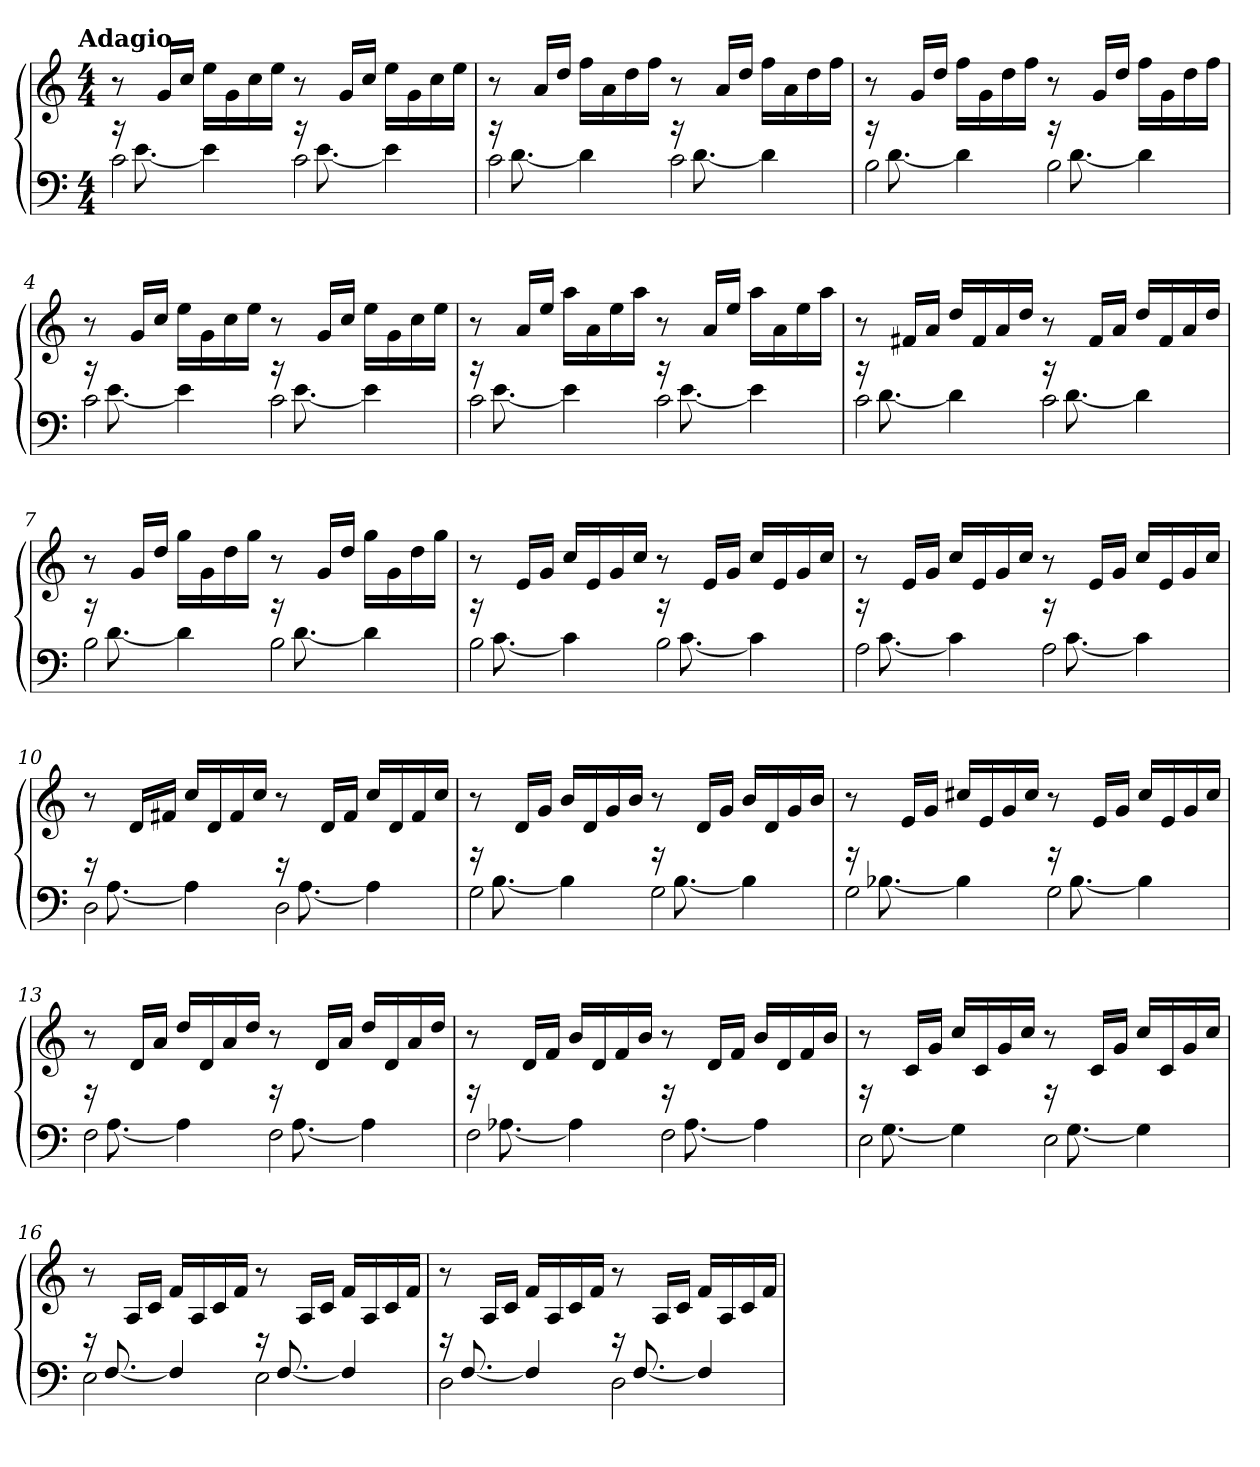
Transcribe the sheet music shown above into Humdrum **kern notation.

**kern	**kern
*part1	*part1
*staff2	*staff1
*clefF4	*clefG2
*k[]	*k[]
*C:	*C:
!!LO:TX:omd:t=Adagio
*M4/4	*M4/4
*MM72	*MM72
=1	=1
*^	*
2c\	16rb	8r
.	[8.e\	.
.	.	16g/LL
.	.	16cc/JJ
.	4e\]	16ee\LL
.	.	16g\
.	.	16cc\
.	.	16ee\JJ
2c\	16rb	8r
.	[8.e\	.
.	.	16g/LL
.	.	16cc/JJ
.	4e\]	16ee\LL
.	.	16g\
.	.	16cc\
.	.	16ee\JJ
=2	=2	=2
2c\	16rb	8r
.	[8.d\	.
.	.	16a/LL
.	.	16dd/JJ
.	4d\]	16ff\LL
.	.	16a\
.	.	16dd\
.	.	16ff\JJ
2c\	16rb	8r
.	[8.d\	.
.	.	16a/LL
.	.	16dd/JJ
.	4d\]	16ff\LL
.	.	16a\
.	.	16dd\
.	.	16ff\JJ
=3	=3	=3
2B\	16rb	8r
.	[8.d\	.
.	.	16g/LL
.	.	16dd/JJ
.	4d\]	16ff\LL
.	.	16g\
.	.	16dd\
.	.	16ff\JJ
2B\	16rb	8r
.	[8.d\	.
.	.	16g/LL
.	.	16dd/JJ
.	4d\]	16ff\LL
.	.	16g\
.	.	16dd\
.	.	16ff\JJ
!!LO:LB:g=z
=4	=4	=4
2c\	16rb	8r
.	[8.e\	.
.	.	16g/LL
.	.	16cc/JJ
.	4e\]	16ee\LL
.	.	16g\
.	.	16cc\
.	.	16ee\JJ
2c\	16rb	8r
.	[8.e\	.
.	.	16g/LL
.	.	16cc/JJ
.	4e\]	16ee\LL
.	.	16g\
.	.	16cc\
.	.	16ee\JJ
=5	=5	=5
2c\	16rb	8r
.	[8.e\	.
.	.	16a/LL
.	.	16ee/JJ
.	4e\]	16aa\LL
.	.	16a\
.	.	16ee\
.	.	16aa\JJ
2c\	16rb	8r
.	[8.e\	.
.	.	16a/LL
.	.	16ee/JJ
.	4e\]	16aa\LL
.	.	16a\
.	.	16ee\
.	.	16aa\JJ
=6	=6	=6
2c\	16rb	8r
.	[8.d\	.
.	.	16f#X/LL
.	.	16a/JJ
.	4d\]	16dd/LL
.	.	16f#/
.	.	16a/
.	.	16dd/JJ
2c\	16rb	8r
.	[8.d\	.
.	.	16f#/LL
.	.	16a/JJ
.	4d\]	16dd/LL
.	.	16f#/
.	.	16a/
.	.	16dd/JJ
!!LO:LB:g=z
=7	=7	=7
2B\	16rb	8r
.	[8.d\	.
.	.	16g/LL
.	.	16dd/JJ
.	4d\]	16gg\LL
.	.	16g\
.	.	16dd\
.	.	16gg\JJ
2B\	16rb	8r
.	[8.d\	.
.	.	16g/LL
.	.	16dd/JJ
.	4d\]	16gg\LL
.	.	16g\
.	.	16dd\
.	.	16gg\JJ
=8	=8	=8
2B\	16rb	8r
.	[8.c\	.
.	.	16e/LL
.	.	16g/JJ
.	4c\]	16cc/LL
.	.	16e/
.	.	16g/
.	.	16cc/JJ
2B\	16rb	8r
.	[8.c\	.
.	.	16e/LL
.	.	16g/JJ
.	4c\]	16cc/LL
.	.	16e/
.	.	16g/
.	.	16cc/JJ
=9	=9	=9
2A\	16rb	8r
.	[8.c\	.
.	.	16e/LL
.	.	16g/JJ
.	4c\]	16cc/LL
.	.	16e/
.	.	16g/
.	.	16cc/JJ
2A\	16rb	8r
.	[8.c\	.
.	.	16e/LL
.	.	16g/JJ
.	4c\]	16cc/LL
.	.	16e/
.	.	16g/
.	.	16cc/JJ
!!LO:LB:g=z
=10	=10	=10
2D\	16re	8r
.	[8.A\	.
.	.	16d/LL
.	.	16f#X/JJ
.	4A\]	16cc/LL
.	.	16d/
.	.	16f#/
.	.	16cc/JJ
2D\	16re	8r
.	[8.A\	.
.	.	16d/LL
.	.	16f#/JJ
.	4A\]	16cc/LL
.	.	16d/
.	.	16f#/
.	.	16cc/JJ
=11	=11	=11
2G\	16rg	8r
.	[8.B\	.
.	.	16d/LL
.	.	16g/JJ
.	4B\]	16b/LL
.	.	16d/
.	.	16g/
.	.	16b/JJ
2G\	16rg	8r
.	[8.B\	.
.	.	16d/LL
.	.	16g/JJ
.	4B\]	16b/LL
.	.	16d/
.	.	16g/
.	.	16b/JJ
=12	=12	=12
2G\	16rg	8r
.	[8.B-X\	.
.	.	16e/LL
.	.	16g/JJ
.	4B-\]	16cc#X/LL
.	.	16e/
.	.	16g/
.	.	16cc#/JJ
2G\	16rg	8r
.	[8.B-\	.
.	.	16e/LL
.	.	16g/JJ
.	4B-\]	16cc#/LL
.	.	16e/
.	.	16g/
.	.	16cc#/JJ
!!LO:LB:g=z
=13	=13	=13
2F\	16rg	8r
.	[8.A\	.
.	.	16d/LL
.	.	16a/JJ
.	4A\]	16dd/LL
.	.	16d/
.	.	16a/
.	.	16dd/JJ
2F\	16rg	8r
.	[8.A\	.
.	.	16d/LL
.	.	16a/JJ
.	4A\]	16dd/LL
.	.	16d/
.	.	16a/
.	.	16dd/JJ
=14	=14	=14
2F\	16rg	8r
.	[8.A-X\	.
.	.	16d/LL
.	.	16f/JJ
.	4A-\]	16b/LL
.	.	16d/
.	.	16f/
.	.	16b/JJ
2F\	16rg	8r
.	[8.A-\	.
.	.	16d/LL
.	.	16f/JJ
.	4A-\]	16b/LL
.	.	16d/
.	.	16f/
.	.	16b/JJ
=15	=15	=15
2E\	16rg	8r
.	[8.G\	.
.	.	16c/LL
.	.	16g/JJ
.	4G\]	16cc/LL
.	.	16c/
.	.	16g/
.	.	16cc/JJ
2E\	16rg	8r
.	[8.G\	.
.	.	16c/LL
.	.	16g/JJ
.	4G\]	16cc/LL
.	.	16c/
.	.	16g/
.	.	16cc/JJ
!!LO:PB:g=z
=16	=16	=16
2E\	16re	8r
.	[8.F/	.
.	.	16A/LL
.	.	16c/JJ
.	4F/]	16f/LL
.	.	16A/
.	.	16c/
.	.	16f/JJ
2E\	16re	8r
.	[8.F/	.
.	.	16A/LL
.	.	16c/JJ
.	4F/]	16f/LL
.	.	16A/
.	.	16c/
.	.	16f/JJ
=17	=17	=17
2D\	16re	8r
.	[8.F/	.
.	.	16A/LL
.	.	16c/JJ
.	4F/]	16f/LL
.	.	16A/
.	.	16c/
.	.	16f/JJ
2D\	16re	8r
.	[8.F/	.
.	.	16A/LL
.	.	16c/JJ
.	4F/]	16f/LL
.	.	16A/
.	.	16c/
.	.	16f/JJ
*v	*v	*
=	=
*-	*-
